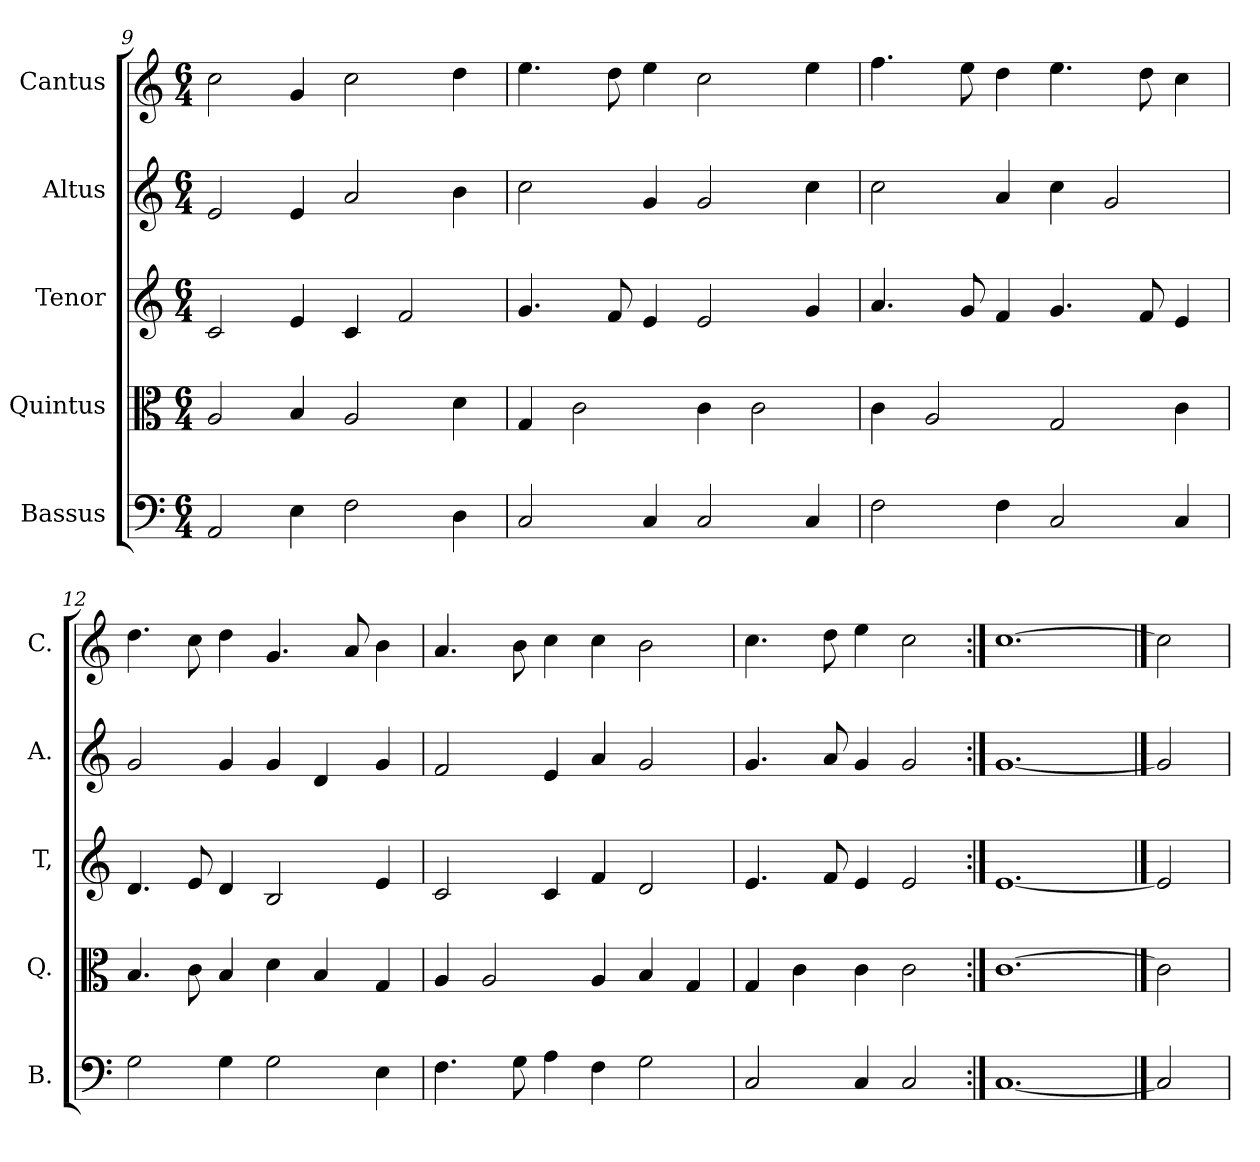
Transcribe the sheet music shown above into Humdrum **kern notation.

**kern	**kern	**kern	**kern	**kern
*part5	*part4	*part3	*part2	*part1
*staff5	*staff4	*staff3	*staff2	*staff1
*I"Bassus	*I"Quintus	*I"Tenor	*I"Altus	*I"Cantus
*I'B.	*I'Q.	*I'T,	*I'A.	*I'C.
!!LO:LB:g=z
*clefF4	*clefC3	*clefG2	*clefG2	*clefG2
*k[]	*k[]	*k[]	*k[]	*k[]
*M6/4	*M6/4	*M6/4	*M6/4	*M6/4
=9	=9	=9	=9	=9
2AA/	2A/	2c/	2e/	2cc\
4E\	4B/	4e/	4e/	4g/
2F\	2A/	4c/	2a/	2cc\
.	.	2f/	.	.
4D\	4d\	.	4b\	4dd\
=10	=10	=10	=10	=10
2C/	4G/	4.g/	2cc\	4.ee\
.	2c\	.	.	.
.	.	8f/	.	8dd\
4C/	.	4e/	4g/	4ee\
2C/	4c\	2e/	2g/	2cc\
.	2c\	.	.	.
4C/	.	4g/	4cc\	4ee\
=11	=11	=11	=11	=11
2F\	4c\	4.a/	2cc\	4.ff\
.	2A/	.	.	.
.	.	8g/	.	8ee\
4F\	.	4f/	4a/	4dd\
2C/	2G/	4.g/	4cc\	4.ee\
.	.	.	2g/	.
.	.	8f/	.	8dd\
4C/	4c\	4e/	.	4cc\
=12	=12	=12	=12	=12
2G\	4.B/	4.d/	2g/	4.dd\
.	8c\	8e/	.	8cc\
4G\	4B/	4d/	4g/	4dd\
2G\	4d\	2B/	4g/	4.g/
.	4B/	.	4d/	.
.	.	.	.	8a/
4E\	4G/	4e/	4g/	4b\
=13	=13	=13	=13	=13
4.F\	4A/	2c/	2f/	4.a/
.	2A/	.	.	.
8G\	.	.	.	8b\
4A\	.	4c/	4e/	4cc\
4F\	4A/	4f/	4a/	4cc\
2G\	4B/	2d/	2g/	2b\
.	4G/	.	.	.
=14	=14	=14	=14	=14
2C/	4G/	4.e/	4.g/	4.cc\
.	4c\	.	.	.
.	.	8f/	8a/	8dd\
4C/	4c\	4e/	4g/	4ee\
2C/	2c\	2e/	2g/	2cc\
=15:|!	=15:|!	=15:|!	=15:|!	=15:|!
[1.C	[1.c	[1.e	[1.g	[1.cc
==16	==16	==16	==16	==16
2C]	2c]	2e]	2g]	2cc]
=	=	=	=	=
*-	*-	*-	*-	*-
